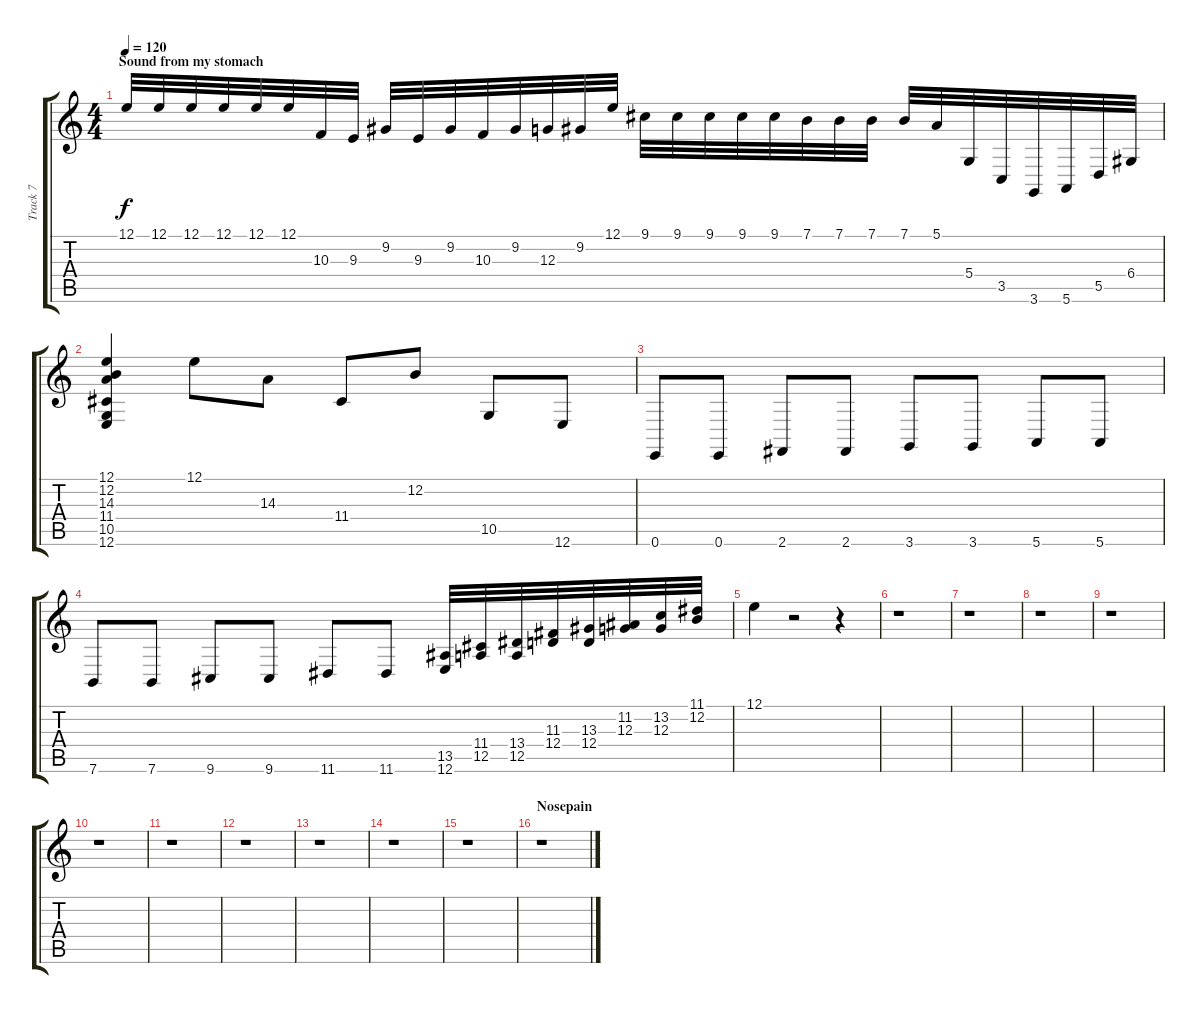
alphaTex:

\track ("Track 7" "Track 7") {instrument fx7echoes}
\staff {score tabs}
\tuning (E4 B3 G3 D3 A2 E2) {hide}
\ts (4 4)
\section ("" "Sound from my stomach")
\tempo 120
\clef g2
\ks c
12.1.32{dy f instrument ocarina} 12.1.32 12.1.32 12.1.32 12.1.32 12.1.32 10.3.32 9.3.32 9.2.32 9.3.32 9.2.32 10.3.32 9.2.32 12.3.32 9.2.32 12.1.32 9.1.32 9.1.32 9.1.32 9.1.32 9.1.32 7.1.32 7.1.32 7.1.32 7.1.32 5.1.32 5.4.32 3.5.32 3.6.32 5.6.32 5.5.32 6.4.32 |
(12.1 12.2 14.3 11.4 10.5 12.6).4 12.1.8 14.3.8 11.4.8 12.2.8 10.5.8 12.6.8 |
0.6.8 0.6.8 2.6.8 2.6.8 3.6.8 3.6.8 5.6.8 5.6.8 |
7.6.8 7.6.8 9.6.8 9.6.8 11.6.8 11.6.8 (13.5 12.6).32 (11.4 12.5).32 (13.4 12.5).32 (11.3 12.4).32 (13.3 12.4).32 (11.2 12.3).32 (13.2 12.3).32 (11.1 12.2).32 |
12.1.4 r.2 r.4 |
r.1 |
r.1 |
r.1 |
r.1 |
r.1 |
r.1 |
r.1 |
r.1 |
r.1 |
r.1 |
\section ("" "Nosepain")
r.1
